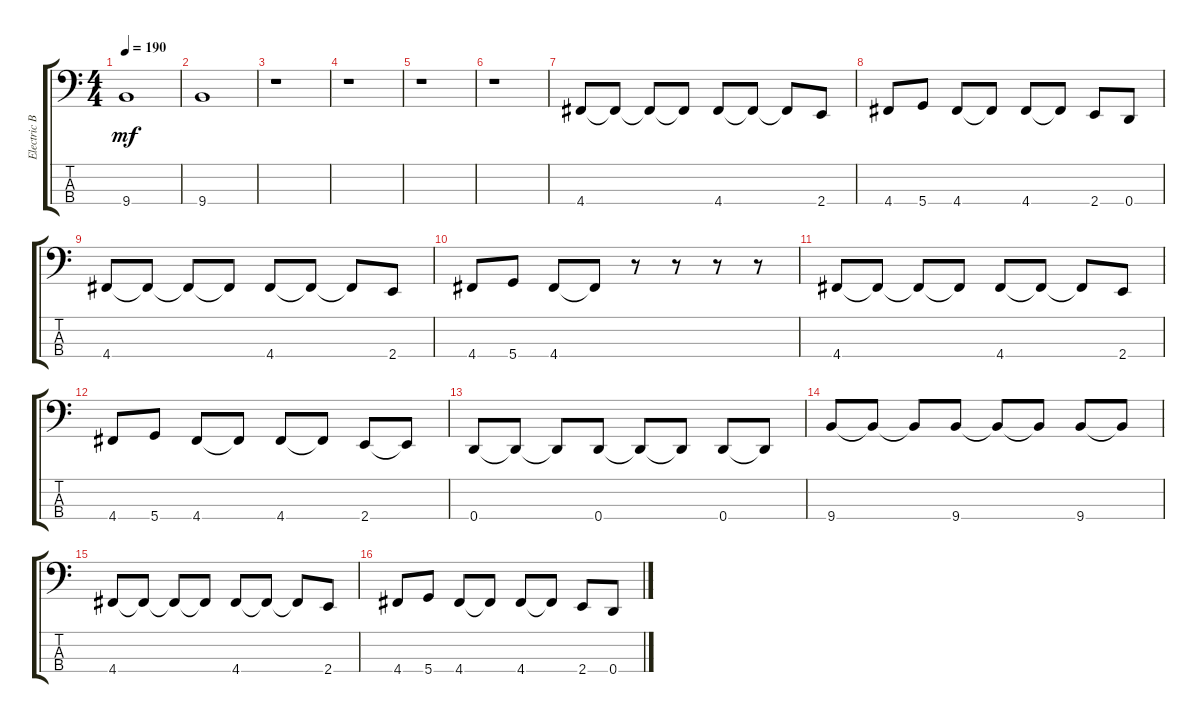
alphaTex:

\track ("Electric Bass" "Electric B") {instrument electricbassfinger}
\staff {score tabs}
\tuning (G2 D2 A1 D1) {hide}
\ts (4 4)
\tempo 190
\clef f4
\ks c
9.4{t}.1{dy mf} |
9.4.1 |
r.1 |
r.1 |
r.1 |
r.1 |
4.4.8 4.4{t}.8 4.4{t}.8 4.4{t}.8 4.4.8 4.4{t}.8 4.4{t}.8 2.4.8 |
4.4.8 5.4.8 4.4.8 4.4{t}.8 4.4.8 4.4{t}.8 2.4.8 0.4.8 |
4.4.8 4.4{t}.8 4.4{t}.8 4.4{t}.8 4.4.8 4.4{t}.8 4.4{t}.8 2.4.8 |
4.4.8 5.4.8 4.4.8 4.4{t}.8 r.8 r.8 r.8 r.8 |
4.4.8 4.4{t}.8 4.4{t}.8 4.4{t}.8 4.4.8 4.4{t}.8 4.4{t}.8 2.4.8 |
4.4.8 5.4.8 4.4.8 4.4{t}.8 4.4.8 4.4{t}.8 2.4.8 2.4{t}.8 |
0.4.8 0.4{t}.8 0.4{t}.8 0.4.8 0.4{t}.8 0.4{t}.8 0.4.8 0.4{t}.8 |
9.4.8 9.4{t}.8 9.4{t}.8 9.4.8 9.4{t}.8 9.4{t}.8 9.4.8 9.4{t}.8 |
4.4.8 4.4{t}.8 4.4{t}.8 4.4{t}.8 4.4.8 4.4{t}.8 4.4{t}.8 2.4.8 |
4.4.8 5.4.8 4.4.8 4.4{t}.8 4.4.8 4.4{t}.8 2.4.8 0.4.8
